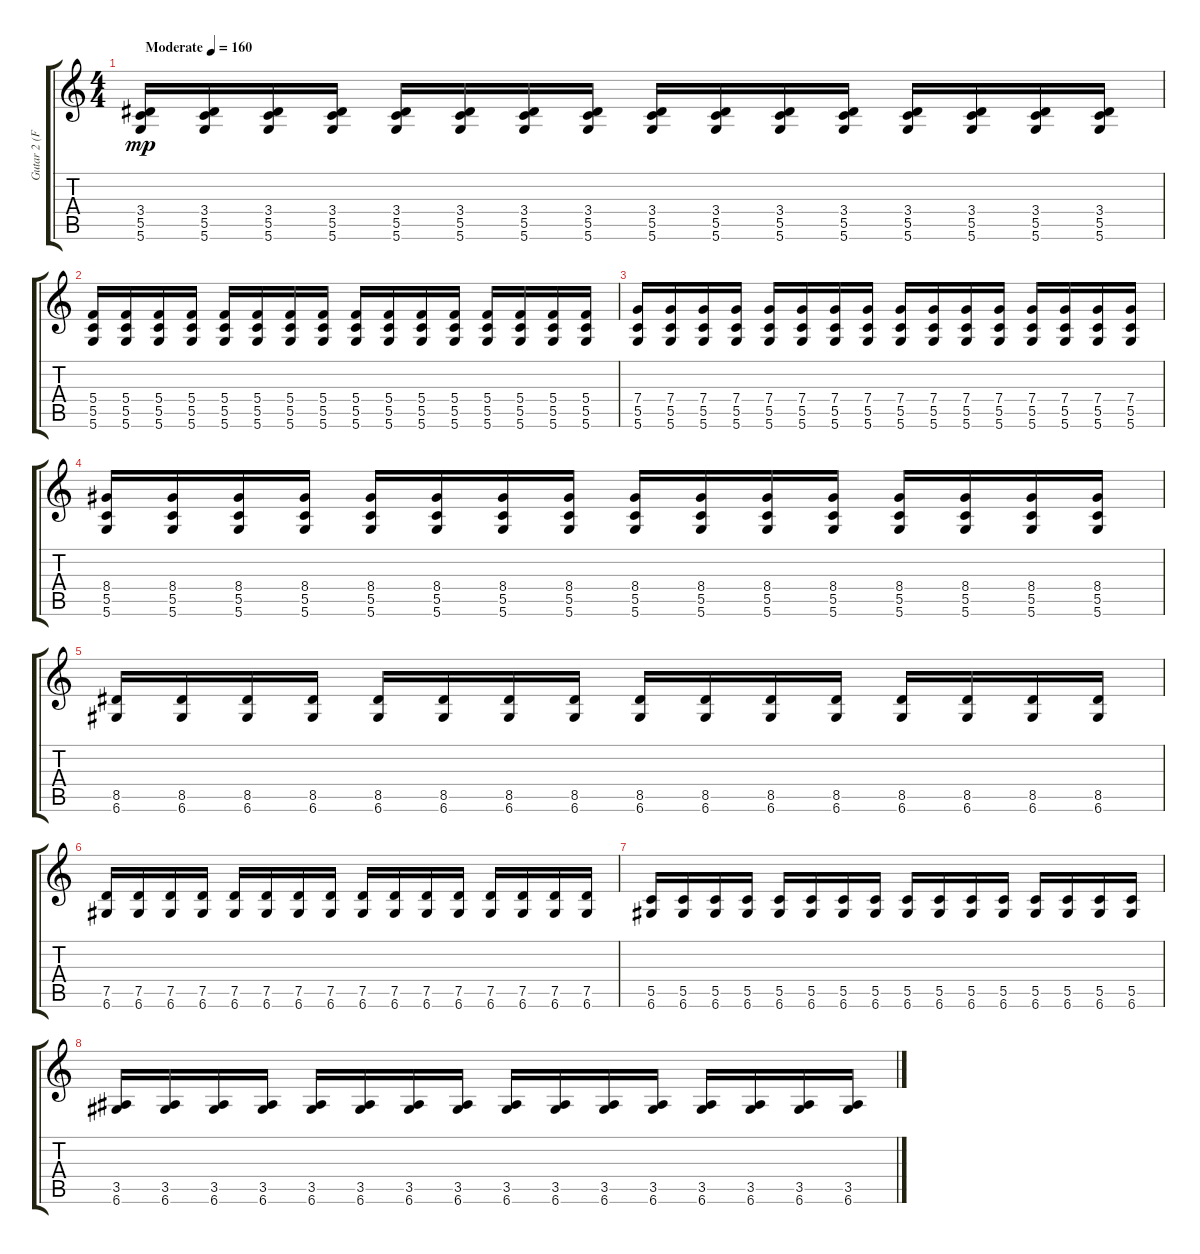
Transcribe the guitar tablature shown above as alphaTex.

\track ("Gutar 2 (Francesco)" "Gutar 2 (F") {instrument distortionguitar}
\staff {score tabs}
\tuning (D4 A3 F3 C3 G2 D2) {hide}
\ts (4 4)
\tempo (160 "Moderate")
\clef g2
\ks c
(3.4 5.5 5.6).16{dy mp instrument distortionguitar} (3.4 5.5 5.6).16 (3.4 5.5 5.6).16 (3.4 5.5 5.6).16 (3.4 5.5 5.6).16 (3.4 5.5 5.6).16 (3.4 5.5 5.6).16 (3.4 5.5 5.6).16 (3.4 5.5 5.6).16 (3.4 5.5 5.6).16 (3.4 5.5 5.6).16 (3.4 5.5 5.6).16 (3.4 5.5 5.6).16 (3.4 5.5 5.6).16 (3.4 5.5 5.6).16 (3.4 5.5 5.6).16 |
(5.4 5.5 5.6).16 (5.4 5.5 5.6).16 (5.4 5.5 5.6).16 (5.4 5.5 5.6).16 (5.4 5.5 5.6).16 (5.4 5.5 5.6).16 (5.4 5.5 5.6).16 (5.4 5.5 5.6).16 (5.4 5.5 5.6).16 (5.4 5.5 5.6).16 (5.4 5.5 5.6).16 (5.4 5.5 5.6).16 (5.4 5.5 5.6).16 (5.4 5.5 5.6).16 (5.4 5.5 5.6).16 (5.4 5.5 5.6).16 |
(7.4 5.5 5.6).16 (7.4 5.5 5.6).16 (7.4 5.5 5.6).16 (7.4 5.5 5.6).16 (7.4 5.5 5.6).16 (7.4 5.5 5.6).16 (7.4 5.5 5.6).16 (7.4 5.5 5.6).16 (7.4 5.5 5.6).16 (7.4 5.5 5.6).16 (7.4 5.5 5.6).16 (7.4 5.5 5.6).16 (7.4 5.5 5.6).16 (7.4 5.5 5.6).16 (7.4 5.5 5.6).16 (7.4 5.5 5.6).16 |
(8.4 5.5 5.6).16 (8.4 5.5 5.6).16 (8.4 5.5 5.6).16 (8.4 5.5 5.6).16 (8.4 5.5 5.6).16 (8.4 5.5 5.6).16 (8.4 5.5 5.6).16 (8.4 5.5 5.6).16 (8.4 5.5 5.6).16 (8.4 5.5 5.6).16 (8.4 5.5 5.6).16 (8.4 5.5 5.6).16 (8.4 5.5 5.6).16 (8.4 5.5 5.6).16 (8.4 5.5 5.6).16 (8.4 5.5 5.6).16 |
(8.5 6.6).16 (8.5 6.6).16 (8.5 6.6).16 (8.5 6.6).16 (8.5 6.6).16 (8.5 6.6).16 (8.5 6.6).16 (8.5 6.6).16 (8.5 6.6).16 (8.5 6.6).16 (8.5 6.6).16 (8.5 6.6).16 (8.5 6.6).16 (8.5 6.6).16 (8.5 6.6).16 (8.5 6.6).16 |
(7.5 6.6).16 (7.5 6.6).16 (7.5 6.6).16 (7.5 6.6).16 (7.5 6.6).16 (7.5 6.6).16 (7.5 6.6).16 (7.5 6.6).16 (7.5 6.6).16 (7.5 6.6).16 (7.5 6.6).16 (7.5 6.6).16 (7.5 6.6).16 (7.5 6.6).16 (7.5 6.6).16 (7.5 6.6).16 |
(5.5 6.6).16 (5.5 6.6).16 (5.5 6.6).16 (5.5 6.6).16 (5.5 6.6).16 (5.5 6.6).16 (5.5 6.6).16 (5.5 6.6).16 (5.5 6.6).16 (5.5 6.6).16 (5.5 6.6).16 (5.5 6.6).16 (5.5 6.6).16 (5.5 6.6).16 (5.5 6.6).16 (5.5 6.6).16 |
(3.5 6.6).16 (3.5 6.6).16 (3.5 6.6).16 (3.5 6.6).16 (3.5 6.6).16 (3.5 6.6).16 (3.5 6.6).16 (3.5 6.6).16 (3.5 6.6).16 (3.5 6.6).16 (3.5 6.6).16 (3.5 6.6).16 (3.5 6.6).16 (3.5 6.6).16 (3.5 6.6).16 (3.5 6.6).16
